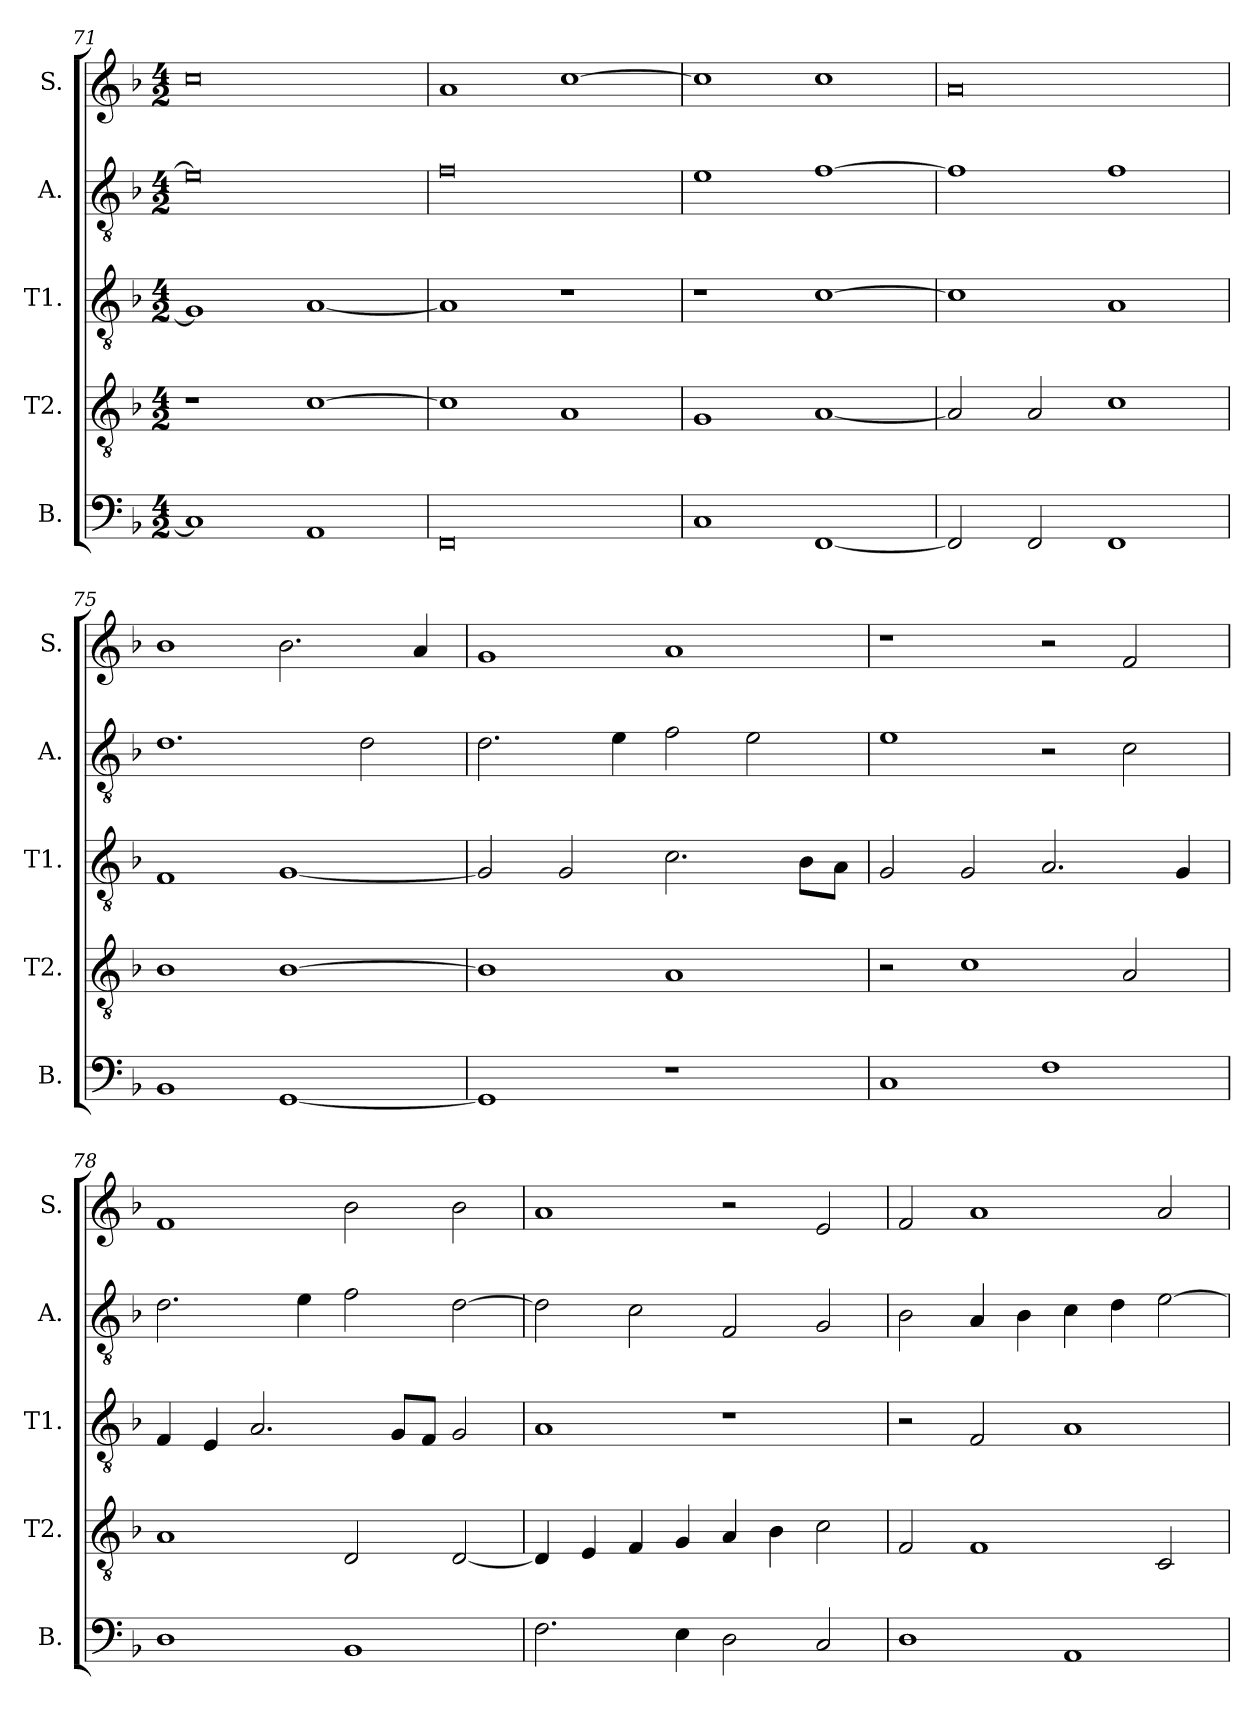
**kern	**kern	**kern	**kern	**kern
*part5	*part4	*part3	*part2	*part1
*staff5	*staff4	*staff3	*staff2	*staff1
*I"B.	*I"T2.	*I"T1.	*I"A.	*I"S.
*I'B.	*I'T2.	*I'T1.	*I'A.	*I'S.
*clefF4	*clefGv2	*clefGv2	*clefGv2	*clefG2
*k[b-]	*k[b-]	*k[b-]	*k[b-]	*k[b-]
*F:	*F:	*F:	*F:	*F:
*M4/2	*M4/2	*M4/2	*M4/2	*M4/2
=71	=71	=71	=71	=71
1C]	1r	1G]	0e]	0cc
1AA	[1c	[1A	.	.
=72	=72	=72	=72	=72
0FF	1c]	1A]	0f	1a
.	1A	1r	.	[1cc
=73	=73	=73	=73	=73
1C	1G	1r	1e	1cc]
[1FF	[1A	[1c	[1f	1cc
!!LO:PB:g=z
=74	=74	=74	=74	=74
2FF/]	2A/]	1c]	1f]	0a
2FF/	2A/	.	.	.
1FF	1c	1A	1f	.
=75	=75	=75	=75	=75
1BB-	1B-	1F	1.d	1b-
[1GG	[1B-	[1G	.	2.b-\
.	.	.	2d\	.
.	.	.	.	4a/
=76	=76	=76	=76	=76
1GG]	1B-]	2G/]	2.d\	1g
.	.	2G/	.	.
.	.	.	4e\	.
1r	1A	2.c\	2f\	1a
.	.	.	2e\	.
.	.	8B-\L	.	.
.	.	8A\J	.	.
=77	=77	=77	=77	=77
1C	2r	2G/	1e	1r
.	1c	2G/	.	.
1F	.	2.A/	2r	2r
.	2A/	.	2c\	2f/
.	.	4G/	.	.
=78	=78	=78	=78	=78
1D	1A	4F/	2.d\	1f
.	.	4E/	.	.
.	.	2.A/	.	.
.	.	.	4e\	.
1BB-	2D/	.	2f\	2b-\
.	.	8G/L	.	.
.	.	8F/J	.	.
.	[2D/	2G/	[2d\	2b-\
!!LO:LB:g=z
=79	=79	=79	=79	=79
2.F\	4D/]	1A	2d\]	1a
.	4E/	.	.	.
.	4F/	.	2c\	.
4E\	4G/	.	.	.
2D\	4A/	1r	2F/	2r
.	4B-\	.	.	.
2C/	2c\	.	2G/	2e/
=80	=80	=80	=80	=80
1D	2F/	2r	2B-\	2f/
.	1F	2F/	4A/	1a
.	.	.	4B-\	.
1AA	.	1A	4c\	.
.	.	.	4d\	.
.	2C/	.	[2e\	2a/
=	=	=	=	=
*-	*-	*-	*-	*-
